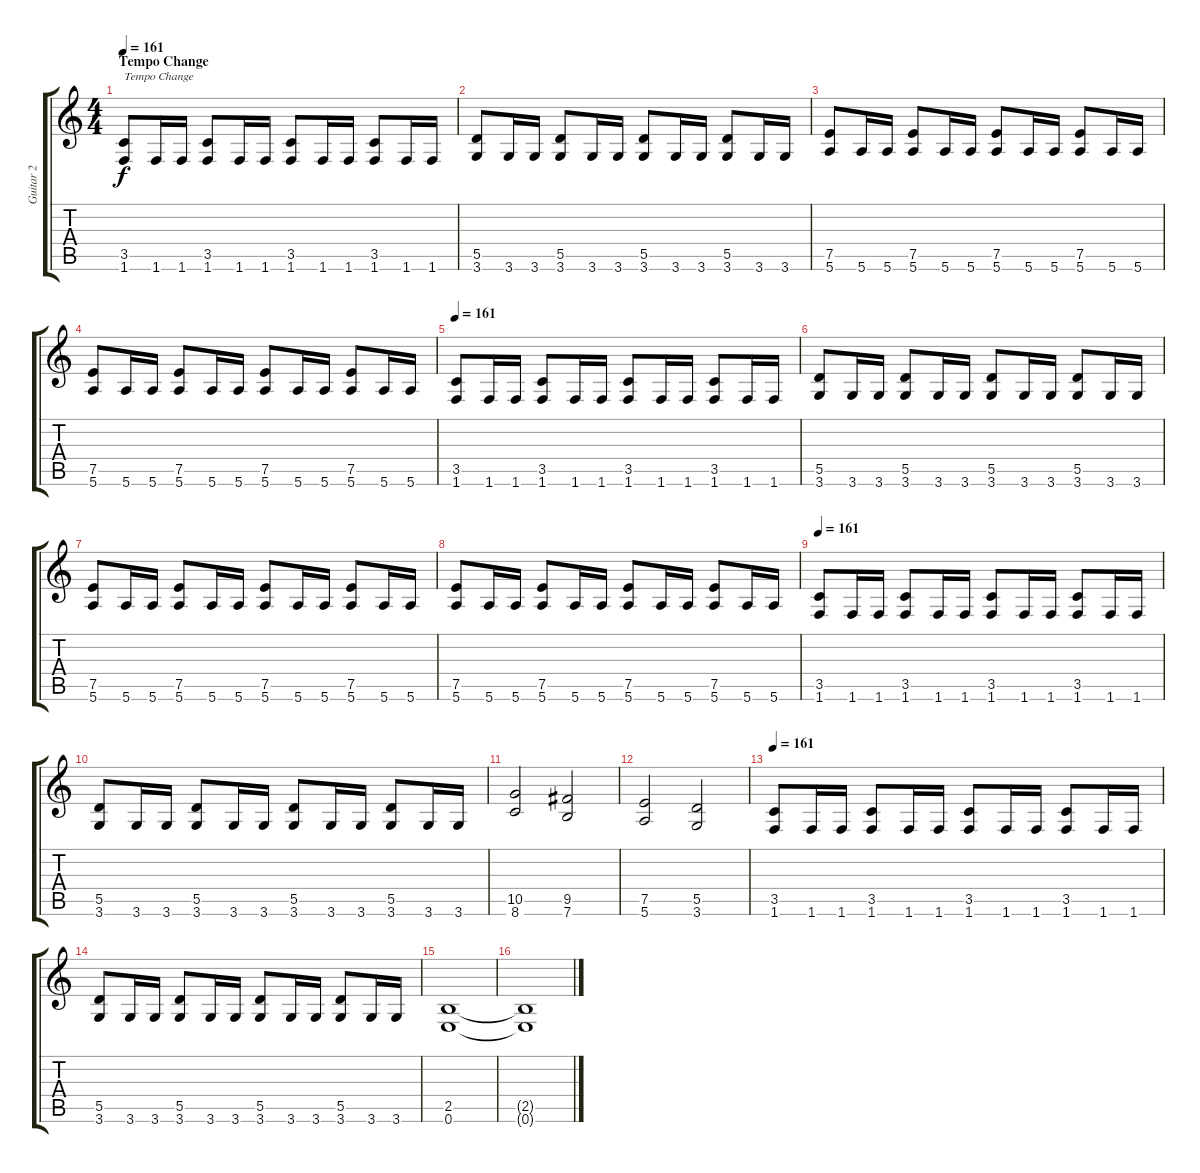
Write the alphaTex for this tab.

\track ("Guitar 2" "Guitar 2") {instrument distortionguitar}
\staff {score tabs}
\tuning (E4 B3 G3 D3 A2 E2) {hide}
\ts (4 4)
\section ("" "Tempo Change")
\tempo 161
\clef g2
\ks c
(3.5 1.6).8{txt "Tempo Change" dy f} 1.6.16 1.6.16 (3.5 1.6).8 1.6.16 1.6.16 (3.5 1.6).8 1.6.16 1.6.16 (3.5 1.6).8 1.6.16 1.6.16 |
(5.5 3.6).8 3.6.16 3.6.16 (5.5 3.6).8 3.6.16 3.6.16 (5.5 3.6).8 3.6.16 3.6.16 (5.5 3.6).8 3.6.16 3.6.16 |
(7.5 5.6).8 5.6.16 5.6.16 (7.5 5.6).8 5.6.16 5.6.16 (7.5 5.6).8 5.6.16 5.6.16 (7.5 5.6).8 5.6.16 5.6.16 |
(7.5 5.6).8 5.6.16 5.6.16 (7.5 5.6).8 5.6.16 5.6.16 (7.5 5.6).8 5.6.16 5.6.16 (7.5 5.6).8 5.6.16 5.6.16 |
\tempo 161
(3.5 1.6).8 1.6.16 1.6.16 (3.5 1.6).8 1.6.16 1.6.16 (3.5 1.6).8 1.6.16 1.6.16 (3.5 1.6).8 1.6.16 1.6.16 |
(5.5 3.6).8 3.6.16 3.6.16 (5.5 3.6).8 3.6.16 3.6.16 (5.5 3.6).8 3.6.16 3.6.16 (5.5 3.6).8 3.6.16 3.6.16 |
(7.5 5.6).8 5.6.16 5.6.16 (7.5 5.6).8 5.6.16 5.6.16 (7.5 5.6).8 5.6.16 5.6.16 (7.5 5.6).8 5.6.16 5.6.16 |
(7.5 5.6).8 5.6.16 5.6.16 (7.5 5.6).8 5.6.16 5.6.16 (7.5 5.6).8 5.6.16 5.6.16 (7.5 5.6).8 5.6.16 5.6.16 |
\tempo 161
(3.5 1.6).8 1.6.16 1.6.16 (3.5 1.6).8 1.6.16 1.6.16 (3.5 1.6).8 1.6.16 1.6.16 (3.5 1.6).8 1.6.16 1.6.16 |
(5.5 3.6).8 3.6.16 3.6.16 (5.5 3.6).8 3.6.16 3.6.16 (5.5 3.6).8 3.6.16 3.6.16 (5.5 3.6).8 3.6.16 3.6.16 |
(10.5 8.6).2 (9.5 7.6).2 |
(7.5 5.6).2 (5.5 3.6).2 |
\tempo 161
(3.5 1.6).8 1.6.16 1.6.16 (3.5 1.6).8 1.6.16 1.6.16 (3.5 1.6).8 1.6.16 1.6.16 (3.5 1.6).8 1.6.16 1.6.16 |
(5.5 3.6).8 3.6.16 3.6.16 (5.5 3.6).8 3.6.16 3.6.16 (5.5 3.6).8 3.6.16 3.6.16 (5.5 3.6).8 3.6.16 3.6.16 |
(2.5 0.6).1 |
(2.5{t} 0.6{t}).1
